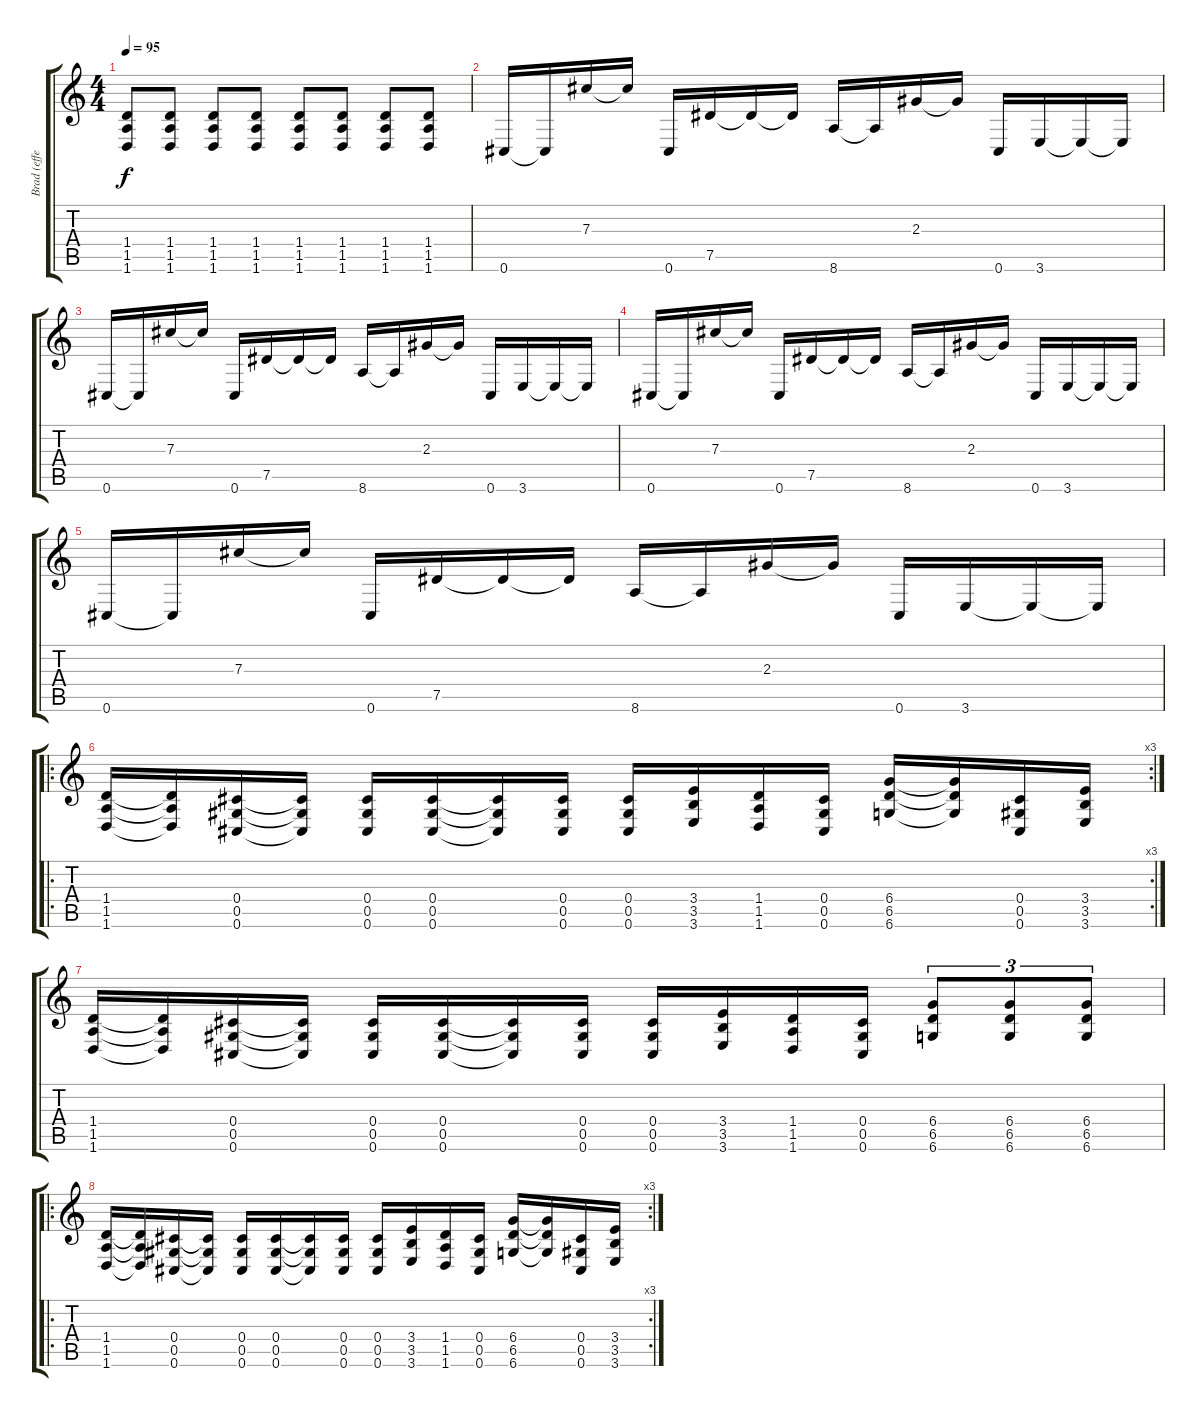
\track ("Brad (effect 1)" "Brad (effe") {instrument overdrivenguitar}
\staff {score tabs}
\tuning (Eb4 Bb3 Gb3 Db3 Ab2 Db2) {hide}
\ts (4 4)
\tempo 95
\clef g2
\ks c
(1.4 1.5 1.6).8{dy f} (1.4 1.5 1.6).8 (1.4 1.5 1.6).8 (1.4 1.5 1.6).8 (1.4 1.5 1.6).8 (1.4 1.5 1.6).8 (1.4 1.5 1.6).8 (1.4 1.5 1.6).8 |
0.6.16{volume 7} 0.6{t}.16 7.3.16 7.3{t}.16 0.6.16 7.5.16 7.5{t}.16 7.5{t}.16 8.6.16 8.6{t}.16 2.3.16 2.3{t}.16 0.6.16 3.6.16 3.6{t}.16 3.6{t}.16 |
0.6.16 0.6{t}.16 7.3.16 7.3{t}.16 0.6.16 7.5.16 7.5{t}.16 7.5{t}.16 8.6.16 8.6{t}.16 2.3.16 2.3{t}.16 0.6.16 3.6.16 3.6{t}.16 3.6{t}.16 |
0.6.16 0.6{t}.16 7.3.16 7.3{t}.16 0.6.16 7.5.16 7.5{t}.16 7.5{t}.16 8.6.16 8.6{t}.16 2.3.16 2.3{t}.16 0.6.16 3.6.16 3.6{t}.16 3.6{t}.16 |
0.6.16 0.6{t}.16 7.3.16 7.3{t}.16 0.6.16 7.5.16 7.5{t}.16 7.5{t}.16 8.6.16 8.6{t}.16 2.3.16 2.3{t}.16 0.6.16 3.6.16 3.6{t}.16 3.6{t}.16 |
\ro
\rc 3
(1.4 1.5 1.6).16{volume 8} (1.4{t} 1.5{t} 1.6{t}).16 (0.4 0.5 0.6).16 (0.4{t} 0.5{t} 0.6{t}).16 (0.4 0.5 0.6).16 (0.4 0.5 0.6).16 (0.4{t} 0.5{t} 0.6{t}).16 (0.4 0.5 0.6).16 (0.4 0.5 0.6).16 (3.4 3.5 3.6).16 (1.4 1.5 1.6).16 (0.4 0.5 0.6).16 (6.4 6.5 6.6).16 (6.4{t} 6.5{t} 6.6{t}).16 (0.4 0.5 0.6).16 (3.4 3.5 3.6).16 |
(1.4 1.5 1.6).16 (1.4{t} 1.5{t} 1.6{t}).16 (0.4 0.5 0.6).16 (0.4{t} 0.5{t} 0.6{t}).16 (0.4 0.5 0.6).16 (0.4 0.5 0.6).16 (0.4{t} 0.5{t} 0.6{t}).16 (0.4 0.5 0.6).16 (0.4 0.5 0.6).16 (3.4 3.5 3.6).16 (1.4 1.5 1.6).16 (0.4 0.5 0.6).16 (6.4 6.5 6.6).8{tu (3 2)} (6.4 6.5 6.6).8{tu (3 2)} (6.4 6.5 6.6).8{tu (3 2)} |
\ro
\rc 3
(1.4 1.5 1.6).16 (1.4{t} 1.5{t} 1.6{t}).16 (0.4 0.5 0.6).16 (0.4{t} 0.5{t} 0.6{t}).16 (0.4 0.5 0.6).16 (0.4 0.5 0.6).16 (0.4{t} 0.5{t} 0.6{t}).16 (0.4 0.5 0.6).16 (0.4 0.5 0.6).16 (3.4 3.5 3.6).16 (1.4 1.5 1.6).16 (0.4 0.5 0.6).16 (6.4 6.5 6.6).16 (6.4{t} 6.5{t} 6.6{t}).16 (0.4 0.5 0.6).16 (3.4 3.5 3.6).16
